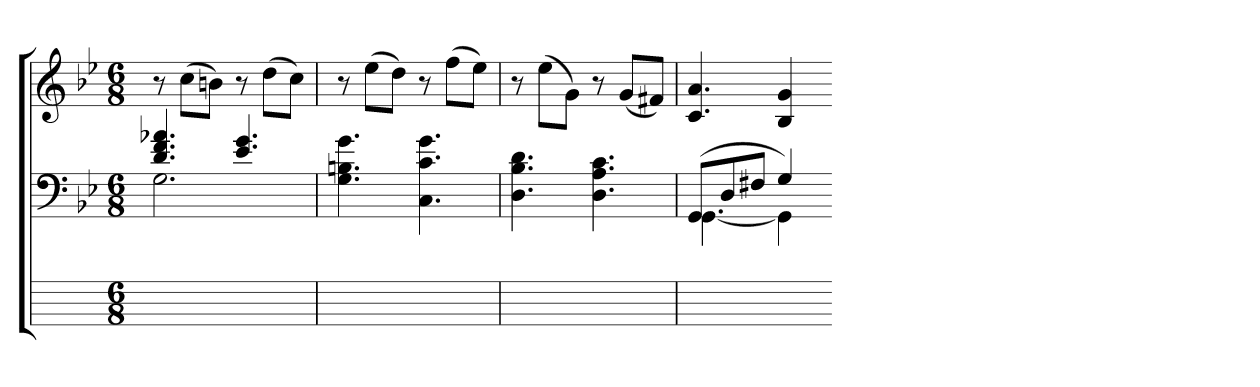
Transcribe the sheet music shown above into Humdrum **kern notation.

**kern	**kern	**kern
*part3	*part2	*part1
*staff3	*staff2	*staff1
*	*clefF4	*clefG2
*	*k[b-e-]	*k[b-e-]
*	*g:	*g:
*M6/8	*M6/8	*M6/8
=	=	=
*	*^	*
2.ryy	4.d 4.f 4.a-X	2.G	8r
.	.	.	(8ccL
.	.	.	8bnJ)
.	4.e- 4.g	.	8r
.	.	.	(8ddL
.	.	.	8ccJ)
*	*v	*v	*
=	=	=
2.ryy	4.G 4.Bn 4.g	8r
.	.	(8ee-L
.	.	8ddJ)
.	4.C 4.c 4.g	8r
.	.	(8ffL
.	.	8ee-J)
=	=	=
2.ryy	4.D 4.B- 4.d	8r
.	.	(8ee-L
.	.	8gJ)
.	4.D 4.A 4.c	8r
.	.	(8gL
.	.	8f#XJ)
=	=	=
*	*^	*
2ryy	(8GGL	[4.GG	4.c 4.a
.	8D	.	.
.	8F#XJ	.	.
.	4G)	4GG]	4B- 4g
8ryy	.	.	.
*	*v	*v	*
=-	=-	=-
*-	*-	*-
